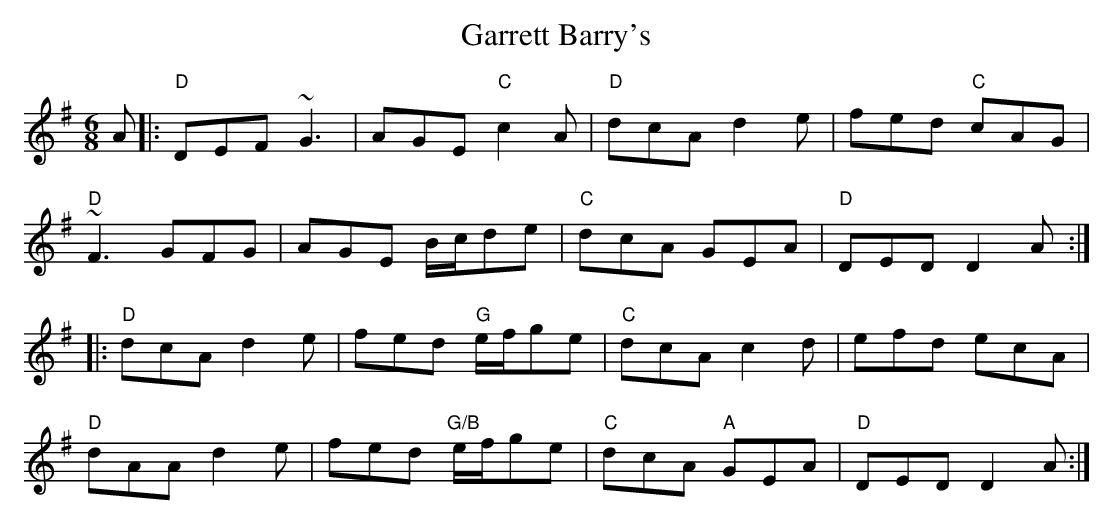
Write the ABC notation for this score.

X:1
T: Garrett Barry's
M: 6/8
L: 1/8
K: Gmaj
A|:"D"DEF ~G3|AGE "C"c2A|"D"dcA d2e|fed "C"cAG|
~"D"F3 GFG|AGE B/c/de|"C"dcA GEA|"D"DED D2 A:|
|:"D"dcA d2e|fed "G"e/f/ge|"C"dcA c2d|efd ecA|
"D"dAA d2e|fed "G/B"e/f/ge|"C"dcA "A"GEA|"D"DED D2 A:|
